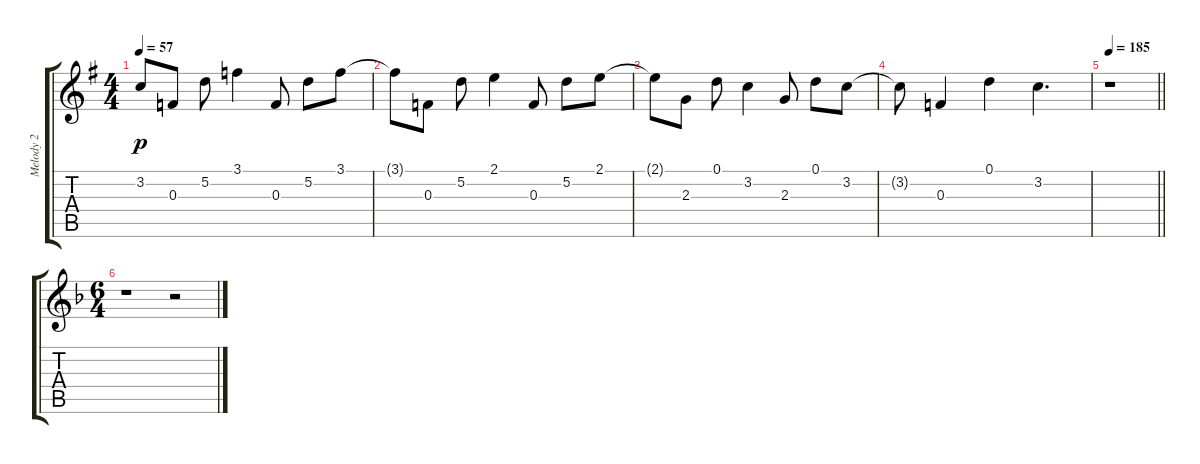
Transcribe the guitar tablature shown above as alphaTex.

\track ("Melody 2" "Melody 2") {instrument electricguitarjazz}
\staff {score tabs}
\tuning (D4 A3 F3 C3 G2 C2) {hide}
\ts (4 4)
\tempo 57
\clef g2
\ks g
3.2{t}.8{dy p} 0.3.8 5.2.8 3.1.4 0.3.8 5.2.8 3.1.8 |
3.1{t}.8 0.3.8 5.2.8 2.1.4 0.3.8 5.2.8 2.1.8 |
2.1{t}.8 2.3.8 0.1.8 3.2.4 2.3.8 0.1.8 3.2.8 |
3.2{t}.8 0.3.4 0.1.4 3.2.4{d} |
\tempo 185
\barLineRight lightlight
r.1 |
\ts (6 4)
\ks f
r.1 r.2
